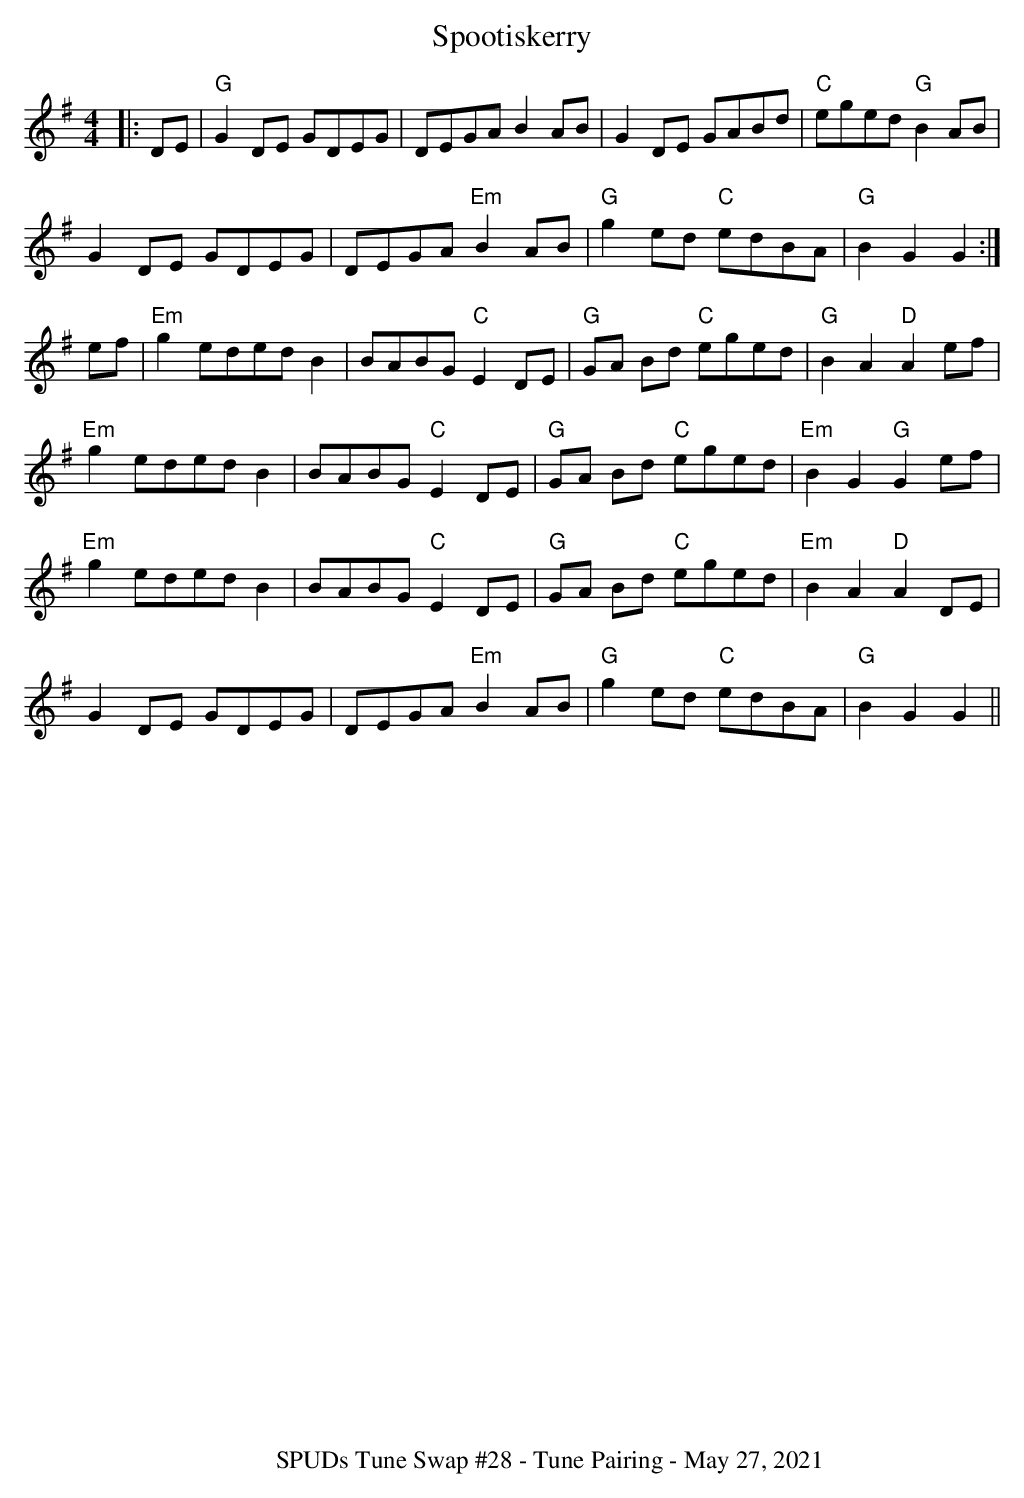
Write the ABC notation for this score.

X:1
T:Spootiskerry
M:4/4
L:1/8
K:G
|:DE|"G"G2 DE GDEG|DEGA B2 AB|G2 DE GABd|"C"eged "G"B2 AB|
G2 DE GDEG|DEGA "Em"B2 AB|"G"g2 ed "C"edBA|"G"B2 G2 G2:|
ef|"Em"g2 eded B2|BABG "C"E2DE|"G"GA Bd "C"eged|"G"B2 A2 "D"A2 ef|
"Em"g2 eded B2|BABG "C"E2 DE|"G"GA Bd "C"eged|"Em"B2 G2 "G"G2 ef|
"Em"g2 eded B2|BABG "C"E2 DE|"G"GA Bd "C"eged|"Em"B2 A2 "D"A2 DE|
G2 DE GDEG|DEGA "Em"B2 AB|"G"g2 ed "C"edBA|"G"B2 G2 G2||
